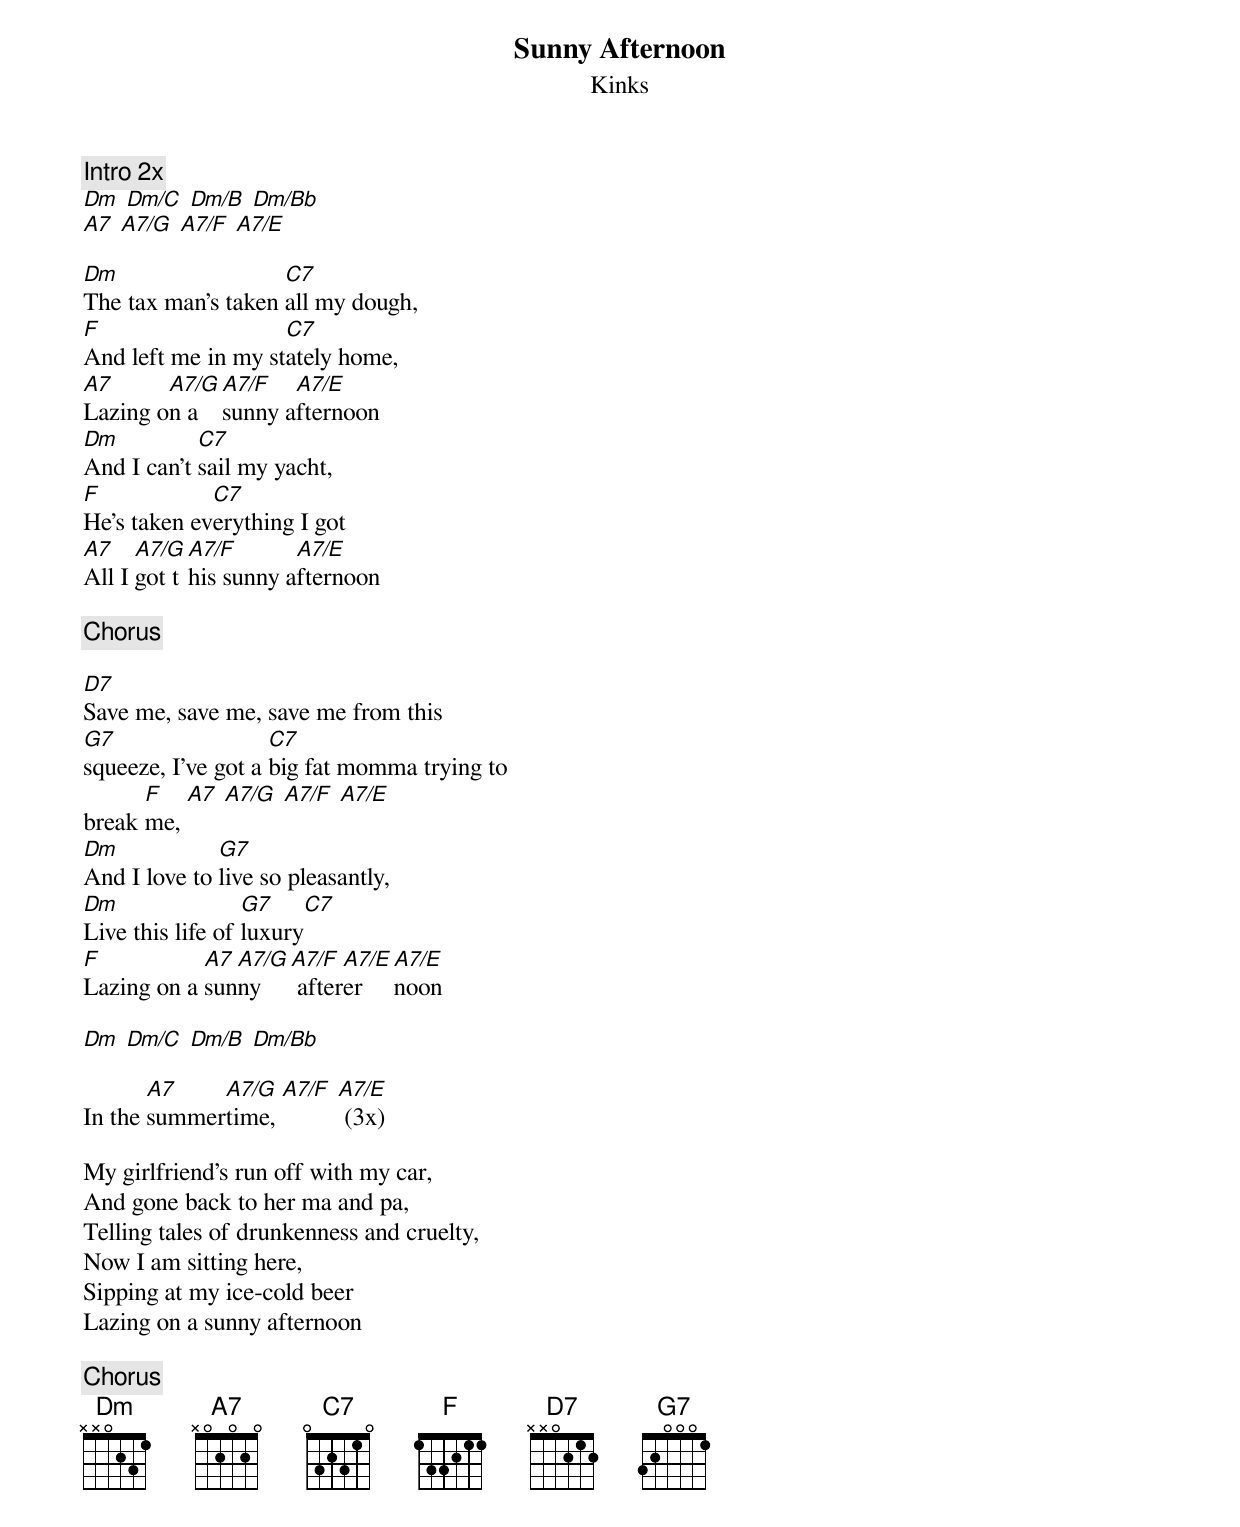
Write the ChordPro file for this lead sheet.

{title:Sunny Afternoon}
{subtitle:Kinks}

{c:Intro 2x}
[Dm] [Dm/C] [Dm/B] [Dm/Bb]
[A7] [A7/G] [A7/F] [A7/E]

[Dm]The tax man's taken [C7]all my dough,
[F]And left me in my st[C7]ately home,
[A7]Lazing o[A7/G]n a [A7/F]sunny a[A7/E]fternoon
[Dm]And I can't [C7]sail my yacht,
[F]He's taken ev[C7]erything I got
[A7]All I [A7/G]got t[A7/F]his sunny a[A7/E]fternoon

{c:Chorus}

[D7]Save me, save me, save me from this
[G7]squeeze, I've got a [C7]big fat momma trying to
break [F]me, [A7] [A7/G] [A7/F] [A7/E]
[Dm]And I love to [G7]live so pleasantly,
[Dm]Live this life of [G7]luxury[C7]
[F]Lazing on a [A7]sun[A7/G]ny [A7/F] after[A7/E]er[A7/E]noon

[Dm] [Dm/C] [Dm/B] [Dm/Bb]

In the [A7]summer[A7/G]time, [A7/F] [A7/E] (3x)

My girlfriend's run off with my car,
And gone back to her ma and pa,
Telling tales of drunkenness and cruelty,
Now I am sitting here,
Sipping at my ice-cold beer
Lazing on a sunny afternoon

{c:Chorus}
